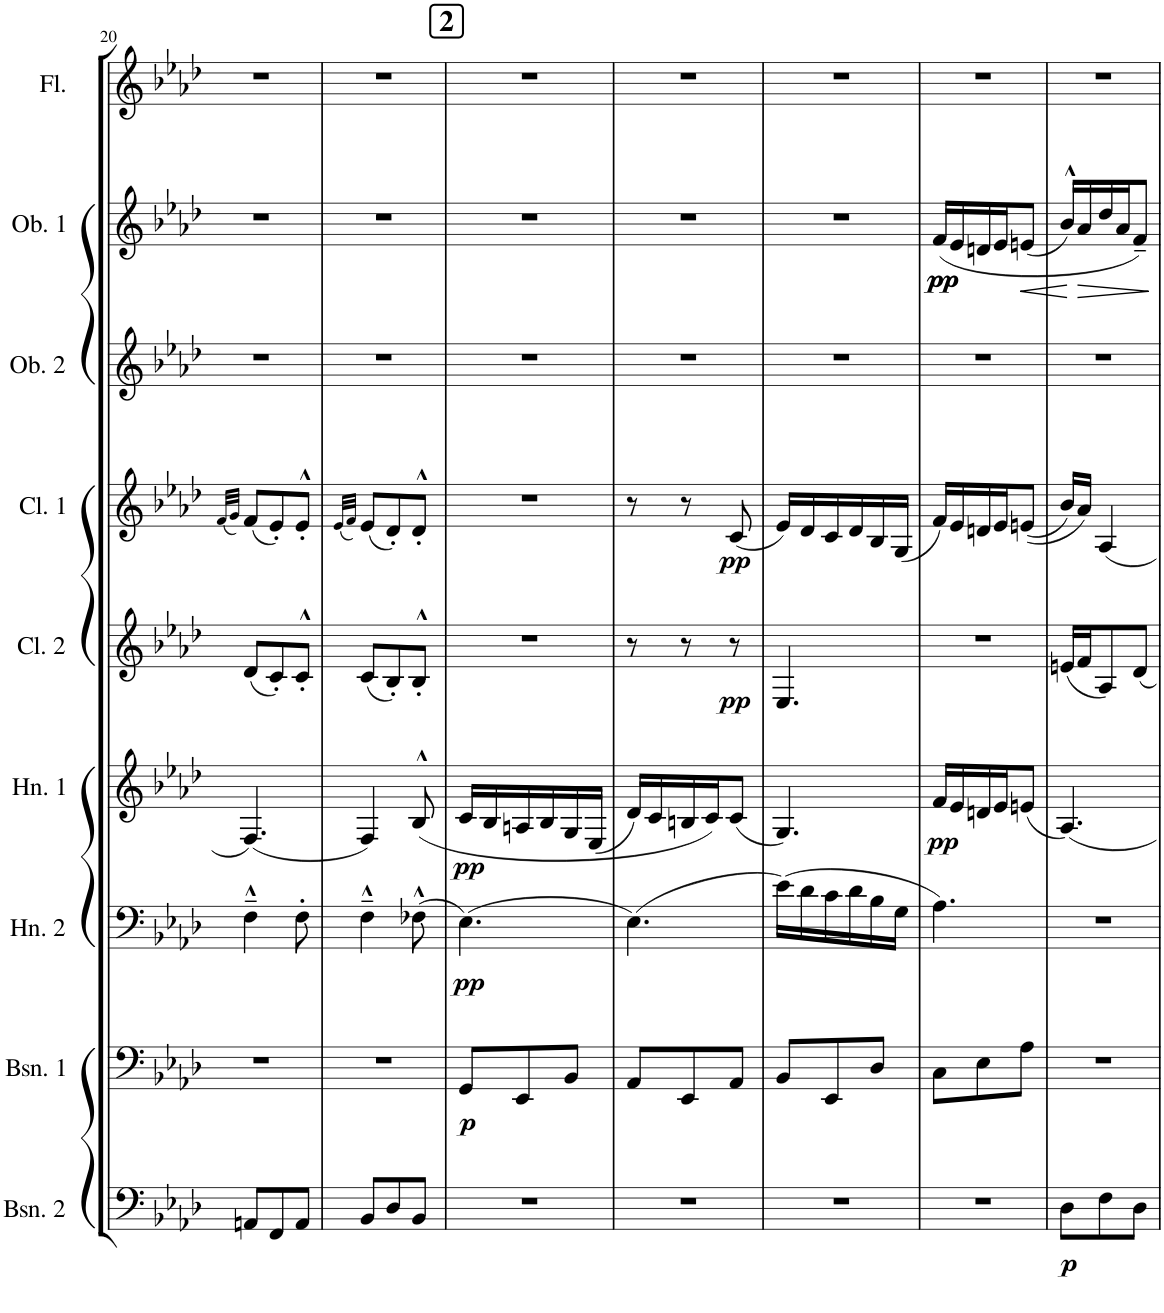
**kern	**dynam	**kern	**dynam	**kern	**dynam	**kern	**dynam	**kern	**dynam	**kern	**dynam	**kern	**kern	**dynam	**kern
*part9	*part9	*part8	*part8	*part7	*part7	*part6	*part6	*part5	*part5	*part4	*part4	*part3	*part2	*part2	*part1
*staff9	*staff9	*staff8	*staff8	*staff7	*staff7	*staff6	*staff6	*staff5	*staff5	*staff4	*staff4	*staff3	*staff2	*staff2	*staff1
*I"Bassoon 2	*	*I"Bassoon 1	*	*I"Horn in F	*	*I"Horn 1 in F	*	*I"Bb Clarinet	*	*I"Bb Clarinet 1	*	*I"Oboe 2	*I"Oboe 1	*	*I"Flute
*I'Bsn. 2	*	*I'Bsn. 1	*	*I'Hn. 2	*	*I'Hn. 1	*	*I'Cl. 2	*	*I'Cl. 1	*	*I'Ob. 2	*I'Ob. 1	*	*I'Fl.
!!LO:PB:g=z
*clefF4	*	*clefF4	*	*clefF4	*	*clefG2	*	*clefG2	*	*clefG2	*	*clefG2	*clefG2	*	*clefG2
*	*	*	*	*ITrd4c7	*	*ITrd4c7	*	*ITrd1c2	*	*ITrd1c2	*	*	*	*	*
*k[b-e-a-d-]	*	*k[b-e-a-d-]	*	*k[b-e-a-d-]	*	*k[b-e-a-d-]	*	*k[b-e-a-d-]	*	*k[b-e-a-d-]	*	*k[b-e-a-d-]	*k[b-e-a-d-]	*	*k[b-e-a-d-]
*M3/8	*	*M3/8	*	*M3/8	*	*M3/8	*	*M3/8	*	*M3/8	*	*M3/8	*M3/8	*	*M3/8
=20	=20	=20	=20	=20	=20	=20	=20	=20	=20	=20	=20	=20	=20	=20	=20
.	.	.	.	.	.	.	.	.	.	32qf/LLL	.	.	.	.	.
.	.	.	.	.	.	.	.	.	.	(32qg/JJJ	.	.	.	.	.
8AAn/L	.	4.r	.	4F~^^\	.	(4.F/	.	(8d-/L	.	(8f/L)	.	4.r	4.r	.	4.r
8FF/	.	.	.	.	.	.	.	8c'/)	.	8e-'/)	.	.	.	.	.
8AA/J	.	.	.	8F'\	.	.	.	8c'^^/J	.	8e-'^^/J	.	.	.	.	.
=21	=21	=21	=21	=21	=21	=21	=21	=21	=21	=21	=21	=21	=21	=21	=21
.	.	.	.	.	.	.	.	.	.	32qe-/LLL	.	.	.	.	.
.	.	.	.	.	.	.	.	.	.	(32qf/JJJ	.	.	.	.	.
8BB-/L	.	4.r	.	4F~^^\	.	4F/)	.	(8c/L	.	(8e-/L)	.	4.r	4.r	.	4.r
8D-/	.	.	.	.	.	.	.	8B-'/)	.	8d-'/)	.	.	.	.	.
8BB-/J	.	.	.	(8F-X^^\	.	(8B-^^/	.	8B-'^^/J	.	8d-'^^/J	.	.	.	.	.
!!LO:REH:place=s1:a:B:cj:fs=14:t=2
=22	=22	=22	=22	=22	=22	=22	=22	=22	=22	=22	=22	=22	=22	=22	=22
!	!	!	!LO:DY:b	!	!LO:DY:b	!	!LO:DY:b	!	!	!	!	!	!	!	!
4.r	.	8GG/L	p	(4.E-\)	pp	16c/LL	pp	4.r	.	4.r	.	4.r	4.r	.	4.r
.	.	.	.	.	.	16B-/	.	.	.	.	.	.	.	.	.
.	.	8EE-/	.	.	.	16An/	.	.	.	.	.	.	.	.	.
.	.	.	.	.	.	16B-/	.	.	.	.	.	.	.	.	.
.	.	8BB-/J	.	.	.	16G/	.	.	.	.	.	.	.	.	.
.	.	.	.	.	.	(16E-/JJ	.	.	.	.	.	.	.	.	.
=23	=23	=23	=23	=23	=23	=23	=23	=23	=23	=23	=23	=23	=23	=23	=23
4.r	.	8AA-/L	.	(4.E-\)	.	16d-/LL)	.	8r	.	8r	.	4.r	4.r	.	4.r
.	.	.	.	.	.	16c/	.	.	.	.	.	.	.	.	.
.	.	8EE-/	.	.	.	16Bn/	.	8r	.	8r	.	.	.	.	.
.	.	.	.	.	.	16c/J)	.	.	.	.	.	.	.	.	.
!	!	!	!	!	!	!	!	!	!LO:DY:b	!	!LO:DY:b	!	!	!	!
.	.	8AA-/J	.	.	.	(8c/J	.	8r	pp	(8c/	pp	.	.	.	.
=24	=24	=24	=24	=24	=24	=24	=24	=24	=24	=24	=24	=24	=24	=24	=24
4.r	.	8BB-/L	.	(16e-\LL)	.	4.G/)	.	4.E-/	.	16e-/LL)	.	4.r	4.r	.	4.r
.	.	.	.	16d-\	.	.	.	.	.	16d-/	.	.	.	.	.
.	.	8EE-/	.	16c\	.	.	.	.	.	16c/	.	.	.	.	.
.	.	.	.	16d-\	.	.	.	.	.	16d-/	.	.	.	.	.
.	.	8D-/J	.	16B-\	.	.	.	.	.	16B-/	.	.	.	.	.
.	.	.	.	16G\JJ	.	.	.	.	.	(16G/JJ	.	.	.	.	.
=25	=25	=25	=25	=25	=25	=25	=25	=25	=25	=25	=25	=25	=25	=25	=25
!	!	!	!	!	!	!	!LO:DY:b	!	!	!	!	!	!	!LO:DY:b	!
!	!	!	!	!	!	!	!	!	!	!	!	!	!	!LO:DY:n=1:b	!
4.r	.	8C\L	.	4.A-\)	.	16f/LL	pp	4.r	.	16f/LL)	.	4.r	(16f/LL	pp pp	4.r
.	.	.	.	.	.	16e-/	.	.	.	16e-/	.	.	16e-/	.	.
.	.	8E-\	.	.	.	16dn/	.	.	.	16dn/	.	.	16dn/	.	.
.	.	.	.	.	.	16e-/J	.	.	.	16e-/J	.	.	16e-/J	.	.
!	!	!	!	!	!	!	!	!	!	!	!	!	!	!LO:HP:b	!
.	.	8A-\J	.	.	.	(8en/J	.	.	.	((8en/J	.	.	(8en/J	<	.
=26	=26	=26	=26	=26	=26	=26	=26	=26	=26	=26	=26	=26	=26	=26	=26
!	!LO:DY:b	!	!	!	!	!	!	!	!	!	!	!	!	!	!
8D-\L	p	4.r	.	4.r	.	4.A-/)	.	(16en/LL	.	16b-/LL)	.	4.r	16b-^^/LL)	.	4.r
!	!	!	!	!	!	!	!	!	!	!	!	!	!	!LO:HP:n=1:b	!
.	.	.	.	.	.	.	.	16f/J	.	16a-/JJ)	.	.	16a-/	[ >	.
8F\	.	.	.	.	.	.	.	8A-/)	.	4A-/	.	.	16dd-/	.	.
.	.	.	.	.	.	.	.	.	.	.	.	.	16a-/J	.	.
8D-\J	.	.	.	.	.	.	.	8d-/J	.	.	.	.	8f~/J)	.	.
.	.	.	.	.	.	.	.	.	.	.	.	.	.	]	.
=	=	=	=	=	=	=	=	=	=	=	=	=	=	=	=
*-	*-	*-	*-	*-	*-	*-	*-	*-	*-	*-	*-	*-	*-	*-	*-
